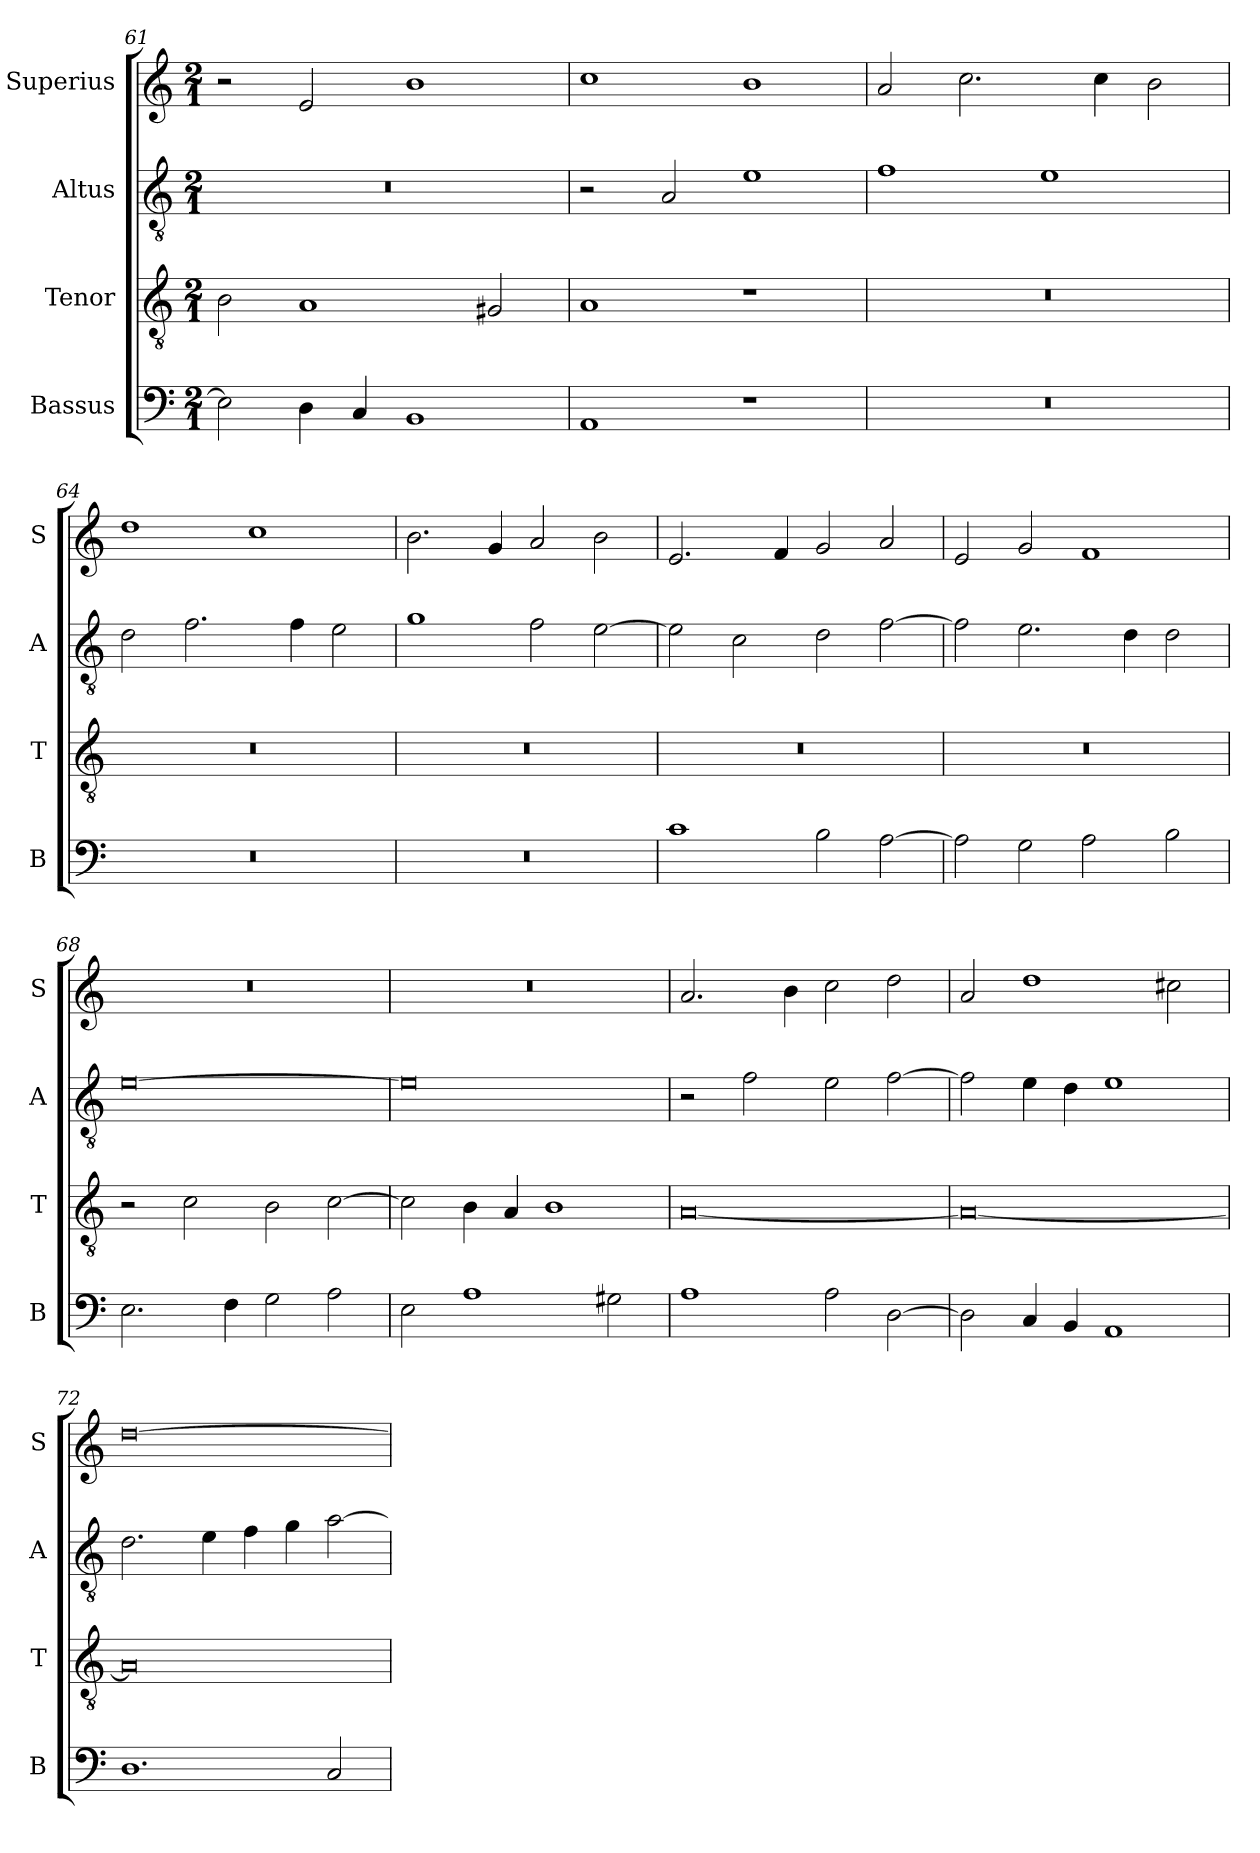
**kern	**kern	**kern	**kern
*part4	*part3	*part2	*part1
*staff4	*staff3	*staff2	*staff1
*I"Bassus	*I"Tenor	*I"Altus	*I"Superius
*I'B	*I'T	*I'A	*I'S
*clefF4	*clefGv2	*clefGv2	*clefG2
*k[]	*k[]	*k[]	*k[]
*M2/1	*M2/1	*M2/1	*M2/1
=61	=61	=61	=61
2E\]	2B\	0r	2r
4D\	1A	.	2e/
4C/	.	.	.
1BB	.	.	1b
.	2G#X/	.	.
=62	=62	=62	=62
1AA	1A	2r	1cc
.	.	2A/	.
1r	1r	1e	1b
=63	=63	=63	=63
0r	0r	1f	2a/
.	.	.	2.cc\
.	.	1e	.
.	.	.	4cc\
.	.	.	2b\
=64	=64	=64	=64
0r	0r	2d\	1dd
.	.	2.f\	.
.	.	.	1cc
.	.	4f\	.
.	.	2e\	.
=65	=65	=65	=65
0r	0r	1g	2.b\
.	.	.	4g/
.	.	2f\	2a/
.	.	[2e\	2b\
=66	=66	=66	=66
1c	0r	2e\]	2.e/
.	.	2c\	.
.	.	.	4f/
2B\	.	2d\	2g/
[2A\	.	[2f\	2a/
=67	=67	=67	=67
2A\]	0r	2f\]	2e/
2G\	.	2.e\	2g/
2A\	.	.	1f
.	.	4d\	.
2B\	.	2d\	.
=68	=68	=68	=68
2.E\	2r	[0e	0r
.	2c\	.	.
4F\	.	.	.
2G\	2B\	.	.
2A\	[2c\	.	.
=69	=69	=69	=69
2E\	2c\]	0e]	0r
1A	4B\	.	.
.	4A/	.	.
.	1B	.	.
2G#X\	.	.	.
=70	=70	=70	=70
1A	[0A	2r	2.a/
.	.	2f\	.
.	.	.	4b\
2A\	.	2e\	2cc\
[2D\	.	[2f\	2dd\
=71	=71	=71	=71
2D\]	0A_	2f\]	2a/
4C/	.	4e\	1dd
4BB/	.	4d\	.
1AA	.	1e	.
.	.	.	2cc#X\
=72	=72	=72	=72
1.D	0A]	2.d\	[0dd
.	.	4e\	.
.	.	4f\	.
.	.	4g\	.
2C/	.	[2a\	.
=	=	=	=
*-	*-	*-	*-
